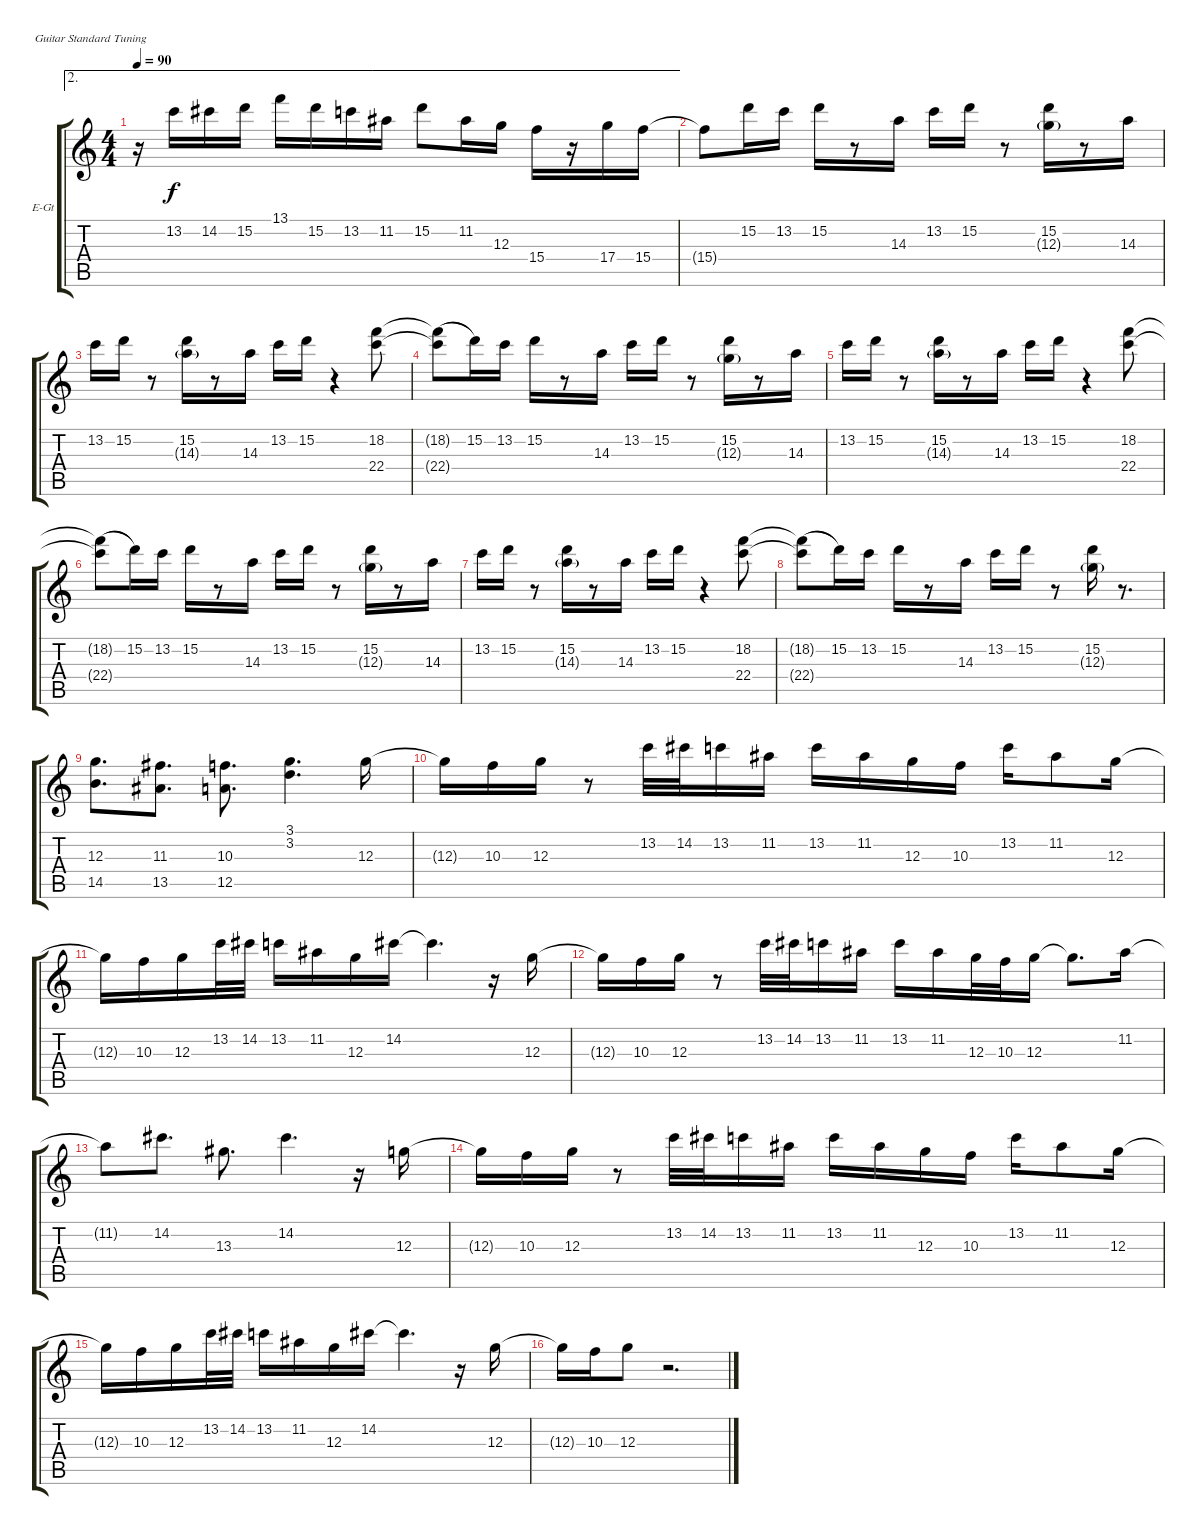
\defaultSystemsLayout 4
\bracketExtendMode groupsimilarinstruments
\firstSystemTrackNameOrientation horizontal
\otherSystemsTrackNameOrientation horizontal
\track ("Clavier " "E-Gt") {instrument electricguitarclean}
\staff {score tabs}
\tuning (E4 B3 G3 D3 A2 E2)
\ae 2
\ts (4 4)
\tempo 90
\clef g2
\ks c
r.16{dy f} 13.2.16 14.2.16 15.2.16 13.1.16 15.2.16 13.2.16 11.2.16 15.2.8 11.2.16 12.3.16 15.4.16 r.16 17.4.16 15.4.16 |
15.4{t}.8 15.2.16 13.2.16 15.2.16 r.8 14.3.16 13.2.16 15.2.16 r.8 (15.2 12.3{g}).16 r.8 14.3.16 |
13.2.16 15.2.16 r.8 (15.2 14.3{g}).16 r.8 14.3.16 13.2.16 15.2.16 r.4 (18.2 22.4).8 |
(18.2{t} 22.4{t}).8{legatoorigin} 15.2.16 13.2.16 15.2.16 r.8 14.3.16 13.2.16 15.2.16 r.8 (15.2 12.3{g}).16 r.8 14.3.16 |
13.2.16 15.2.16 r.8 (15.2 14.3{g}).16 r.8 14.3.16 13.2.16 15.2.16 r.4 (18.2 22.4).8 |
(18.2{t} 22.4{t}).8{legatoorigin} 15.2.16 13.2.16 15.2.16 r.8 14.3.16 13.2.16 15.2.16 r.8 (15.2 12.3{g}).16 r.8 14.3.16 |
13.2.16 15.2.16 r.8 (15.2 14.3{g}).16 r.8 14.3.16 13.2.16 15.2.16 r.4 (18.2 22.4).8 |
(18.2{t} 22.4{t}).8{legatoorigin} 15.2.16 13.2.16 15.2.16 r.8 14.3.16 13.2.16 15.2.16 r.8 (15.2 12.3{g}).16 r.8{d} |
(12.3 14.5).8{d} (11.3 13.5).8{d} (10.3 12.5).8{d} (3.2 3.1).4{d} 12.3.16 |
12.3{t}.16 10.3.16 12.3.16 r.8 13.2.32 14.2.32 13.2.16 11.2.16 13.2.16 11.2.16 12.3.16 10.3.16 13.2.16 11.2.8 12.3.16 |
12.3{t}.16 10.3.16 12.3.16 13.2.32 14.2.32 13.2.16 11.2.16 12.3.16 14.2.16 14.2{t}.4{d} r.16 12.3.16 |
12.3{t}.16 10.3.16 12.3.16 r.8 13.2.32 14.2.32 13.2.16 11.2.16 13.2.16 11.2.16 12.3.32 10.3.32 12.3.16 12.3{t}.8{d} 11.2.16 |
11.2{t}.8 14.2.8{d} 13.3.8{d} 14.2.4{d} r.16 12.3.16 |
12.3{t}.16 10.3.16 12.3.16 r.8 13.2.32 14.2.32 13.2.16 11.2.16 13.2.16 11.2.16 12.3.16 10.3.16 13.2.16 11.2.8 12.3.16 |
12.3{t}.16 10.3.16 12.3.16 13.2.32 14.2.32 13.2.16 11.2.16 12.3.16 14.2.16 14.2{t}.4{d} r.16 12.3.16 |
12.3{t}.16 10.3.16 12.3.8 r.2{d}
